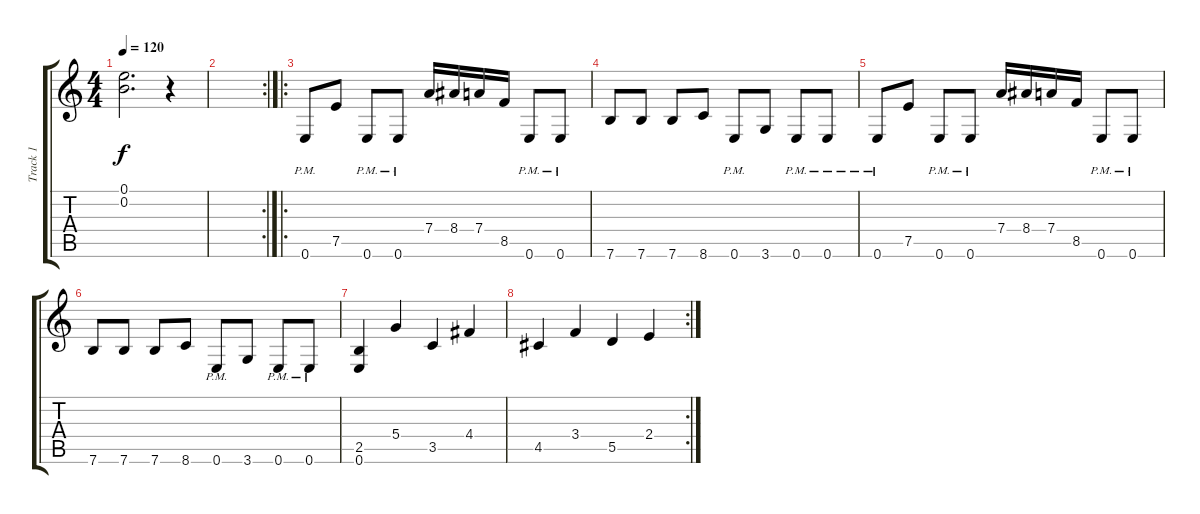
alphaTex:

\track ("Track 1" "Track 1") {instrument distortionguitar}
\staff {score tabs}
\tuning (E4 B3 G3 D3 A2 E2) {hide}
\ts (4 4)
\tempo 120
\clef g2
\ks c
(0.1 0.2).2{d dy f} r.4 |
\rc 2
|
\ro
0.6{pm}.8 7.5.8 0.6{pm}.8 0.6{pm}.8 7.4.16 8.4.16 7.4.16 8.5.16 0.6{pm}.8 0.6{pm}.8 |
7.6.8 7.6.8 7.6.8 8.6.8 0.6{pm}.8 3.6.8 0.6{pm}.8 0.6{pm}.8 |
0.6{pm}.8 7.5.8 0.6{pm}.8 0.6{pm}.8 7.4.16 8.4.16 7.4.16 8.5.16 0.6{pm}.8 0.6{pm}.8 |
7.6.8 7.6.8 7.6.8 8.6.8 0.6{pm}.8 3.6.8 0.6{pm}.8 0.6{pm}.8 |
(2.5 0.6).4 5.4.4 3.5.4 4.4.4 |
\rc 2
4.5.4 3.4.4 5.5.4 2.4.4
